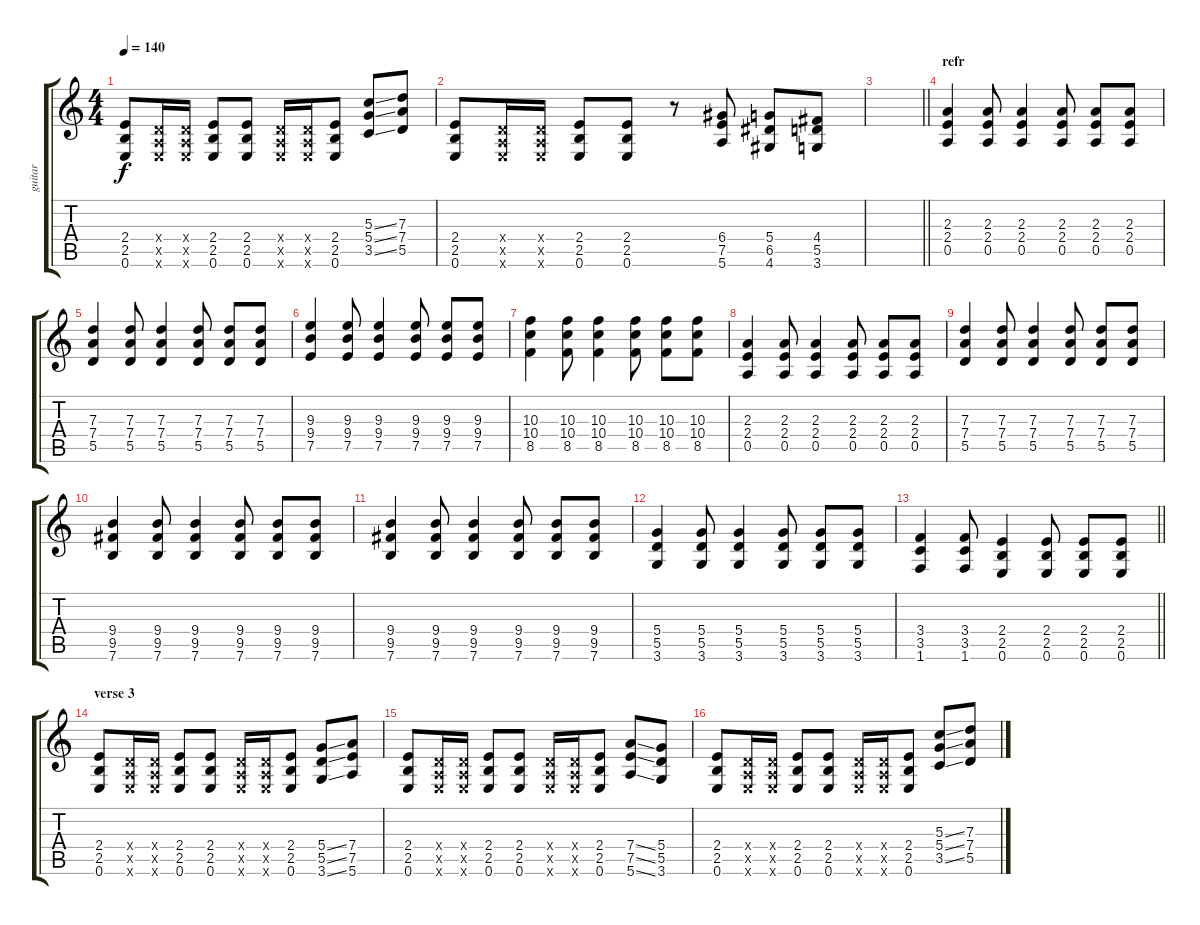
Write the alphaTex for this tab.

\track ("guitar" "guitar") {instrument acousticguitarsteel}
\staff {score tabs}
\tuning (E4 B3 G3 D3 A2 E2) {hide}
\ts (4 4)
\tempo 140
\clef g2
\ks c
(2.4 2.5 0.6).8{dy f} (0.4{x} 0.5{x} 0.6{x}).16 (0.4{x} 0.5{x} 0.6{x}).16 (2.4 2.5 0.6).8 (2.4 2.5 0.6).8 (0.4{x} 0.5{x} 0.6{x}).16 (0.4{x} 0.5{x} 0.6{x}).16 (2.4 2.5 0.6).8 (5.3{ss} 5.4{ss} 3.5{ss}).8 (7.3 7.4 5.5).8 |
\ks aminor
(2.4 2.5 0.6).8 (0.4{x} 0.5{x} 0.6{x}).16 (0.4{x} 0.5{x} 0.6{x}).16 (2.4 2.5 0.6).8 (2.4 2.5 0.6).8 r.8 (6.4 7.5 5.6).8 (5.4 6.5 4.6).8 (4.4 5.5 3.6).8 |
\barLineRight lightlight
|
\section ("" "refr")
\ks c
(2.3 2.4 0.5).4 (2.3 2.4 0.5).8 (2.3 2.4 0.5).4 (2.3 2.4 0.5).8 (2.3 2.4 0.5).8 (2.3 2.4 0.5).8 |
(7.3 7.4 5.5).4 (7.3 7.4 5.5).8 (7.3 7.4 5.5).4 (7.3 7.4 5.5).8 (7.3 7.4 5.5).8 (7.3 7.4 5.5).8 |
(9.3 9.4 7.5).4 (9.3 9.4 7.5).8 (9.3 9.4 7.5).4 (9.3 9.4 7.5).8 (9.3 9.4 7.5).8 (9.3 9.4 7.5).8 |
(10.3 10.4 8.5).4 (10.3 10.4 8.5).8 (10.3 10.4 8.5).4 (10.3 10.4 8.5).8 (10.3 10.4 8.5).8 (10.3 10.4 8.5).8 |
(2.3 2.4 0.5).4 (2.3 2.4 0.5).8 (2.3 2.4 0.5).4 (2.3 2.4 0.5).8 (2.3 2.4 0.5).8 (2.3 2.4 0.5).8 |
(7.3 7.4 5.5).4 (7.3 7.4 5.5).8 (7.3 7.4 5.5).4 (7.3 7.4 5.5).8 (7.3 7.4 5.5).8 (7.3 7.4 5.5).8 |
(9.4 9.5 7.6).4 (9.4 9.5 7.6).8 (9.4 9.5 7.6).4 (9.4 9.5 7.6).8 (9.4 9.5 7.6).8 (9.4 9.5 7.6).8 |
(9.4 9.5 7.6).4 (9.4 9.5 7.6).8 (9.4 9.5 7.6).4 (9.4 9.5 7.6).8 (9.4 9.5 7.6).8 (9.4 9.5 7.6).8 |
(5.4 5.5 3.6).4 (5.4 5.5 3.6).8 (5.4 5.5 3.6).4 (5.4 5.5 3.6).8 (5.4 5.5 3.6).8 (5.4 5.5 3.6).8 |
\barLineRight lightlight
(3.4 3.5 1.6).4 (3.4 3.5 1.6).8 (2.4 2.5 0.6).4 (2.4 2.5 0.6).8 (2.4 2.5 0.6).8 (2.4 2.5 0.6).8 |
\section ("" "verse 3")
(2.4 2.5 0.6).8 (0.4{x} 0.5{x} 0.6{x}).16 (0.4{x} 0.5{x} 0.6{x}).16 (2.4 2.5 0.6).8 (2.4 2.5 0.6).8 (0.4{x} 0.5{x} 0.6{x}).16 (0.4{x} 0.5{x} 0.6{x}).16 (2.4 2.5 0.6).8 (5.4{ss} 5.5{ss} 3.6{ss}).8 (7.4 7.5 5.6).8 |
(2.4 2.5 0.6).8 (0.4{x} 0.5{x} 0.6{x}).16 (0.4{x} 0.5{x} 0.6{x}).16 (2.4 2.5 0.6).8 (2.4 2.5 0.6).8 (0.4{x} 0.5{x} 0.6{x}).16 (0.4{x} 0.5{x} 0.6{x}).16 (2.4 2.5 0.6).8 (7.4{ss} 7.5{ss} 5.6{ss}).8 (5.4 5.5 3.6).8 |
(2.4 2.5 0.6).8 (0.4{x} 0.5{x} 0.6{x}).16 (0.4{x} 0.5{x} 0.6{x}).16 (2.4 2.5 0.6).8 (2.4 2.5 0.6).8 (0.4{x} 0.5{x} 0.6{x}).16 (0.4{x} 0.5{x} 0.6{x}).16 (2.4 2.5 0.6).8 (5.3{ss} 5.4{ss} 3.5{ss}).8 (7.3 7.4 5.5).8
